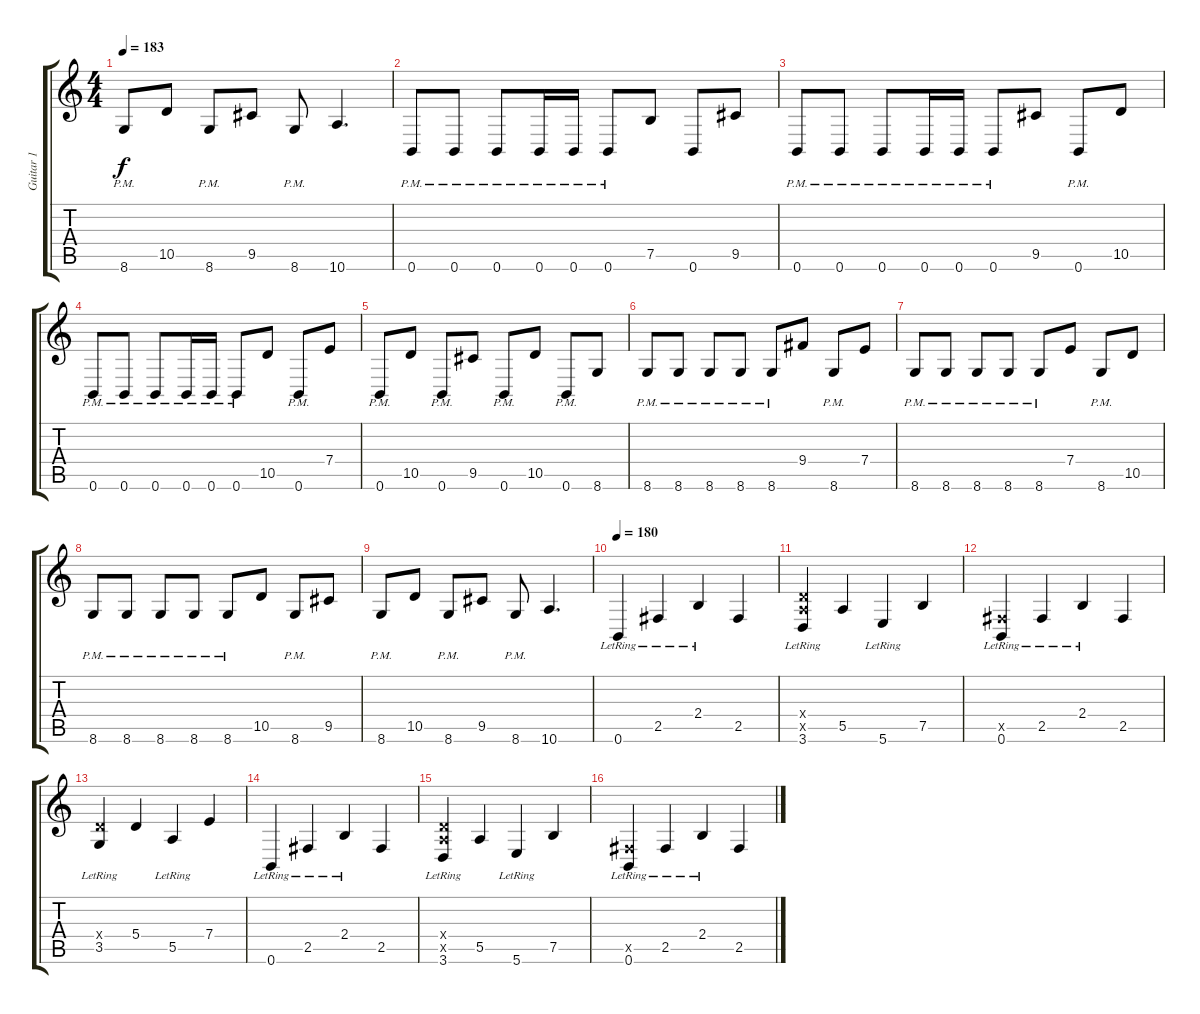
\track ("Guitar 1" "Guitar 1") {instrument distortionguitar}
\staff {score tabs}
\tuning (B3 Gb3 D3 A2 E2 B1) {hide}
\ts (4 4)
\tempo 183
\clef g2
\ks c
8.6{pm}.8{dy f} 10.5.8 8.6{pm}.8 9.5.8 8.6{pm}.8 10.6.4{d} |
0.6{pm}.8 0.6{pm}.8 0.6{pm}.8 0.6{pm}.16 0.6{pm}.16 0.6{pm}.8 7.5.8 0.6.8 9.5.8 |
0.6{pm}.8 0.6{pm}.8 0.6{pm}.8 0.6{pm}.16 0.6{pm}.16 0.6{pm}.8 9.5.8 0.6{pm}.8 10.5.8 |
0.6{pm}.8 0.6{pm}.8 0.6{pm}.8 0.6{pm}.16 0.6{pm}.16 0.6{pm}.8 10.5.8 0.6{pm}.8 7.4.8 |
0.6{pm}.8 10.5.8 0.6{pm}.8 9.5.8 0.6{pm}.8 10.5.8 0.6{pm}.8 8.6.8 |
8.6{pm}.8 8.6{pm}.8 8.6{pm}.8 8.6{pm}.8 8.6{pm}.8 9.4.8 8.6{pm}.8 7.4.8 |
8.6{pm}.8 8.6{pm}.8 8.6{pm}.8 8.6{pm}.8 8.6{pm}.8 7.4.8 8.6{pm}.8 10.5.8 |
8.6{pm}.8 8.6{pm}.8 8.6{pm}.8 8.6{pm}.8 8.6{pm}.8 10.5.8 8.6{pm}.8 9.5.8 |
8.6{pm}.8 10.5.8 8.6{pm}.8 9.5.8 8.6{pm}.8 10.6.4{d} |
\tempo 180
0.6{lr}.4 2.5{lr}.4 2.4{lr}.4 2.5.4 |
(5.4{x} 5.5{x} 3.6{lr}).4 5.5.4 5.6{lr}.4 7.5.4 |
(2.5{x} 0.6{lr}).4 2.5{lr}.4 2.4{lr}.4 2.5.4 |
(5.4{x} 3.5{lr}).4 5.4.4 5.5{lr}.4 7.4.4 |
0.6{lr}.4 2.5{lr}.4 2.4{lr}.4 2.5.4 |
(5.4{x} 5.5{x} 3.6{lr}).4 5.5.4 5.6{lr}.4 7.5.4 |
(2.5{x} 0.6{lr}).4 2.5{lr}.4 2.4{lr}.4 2.5.4
